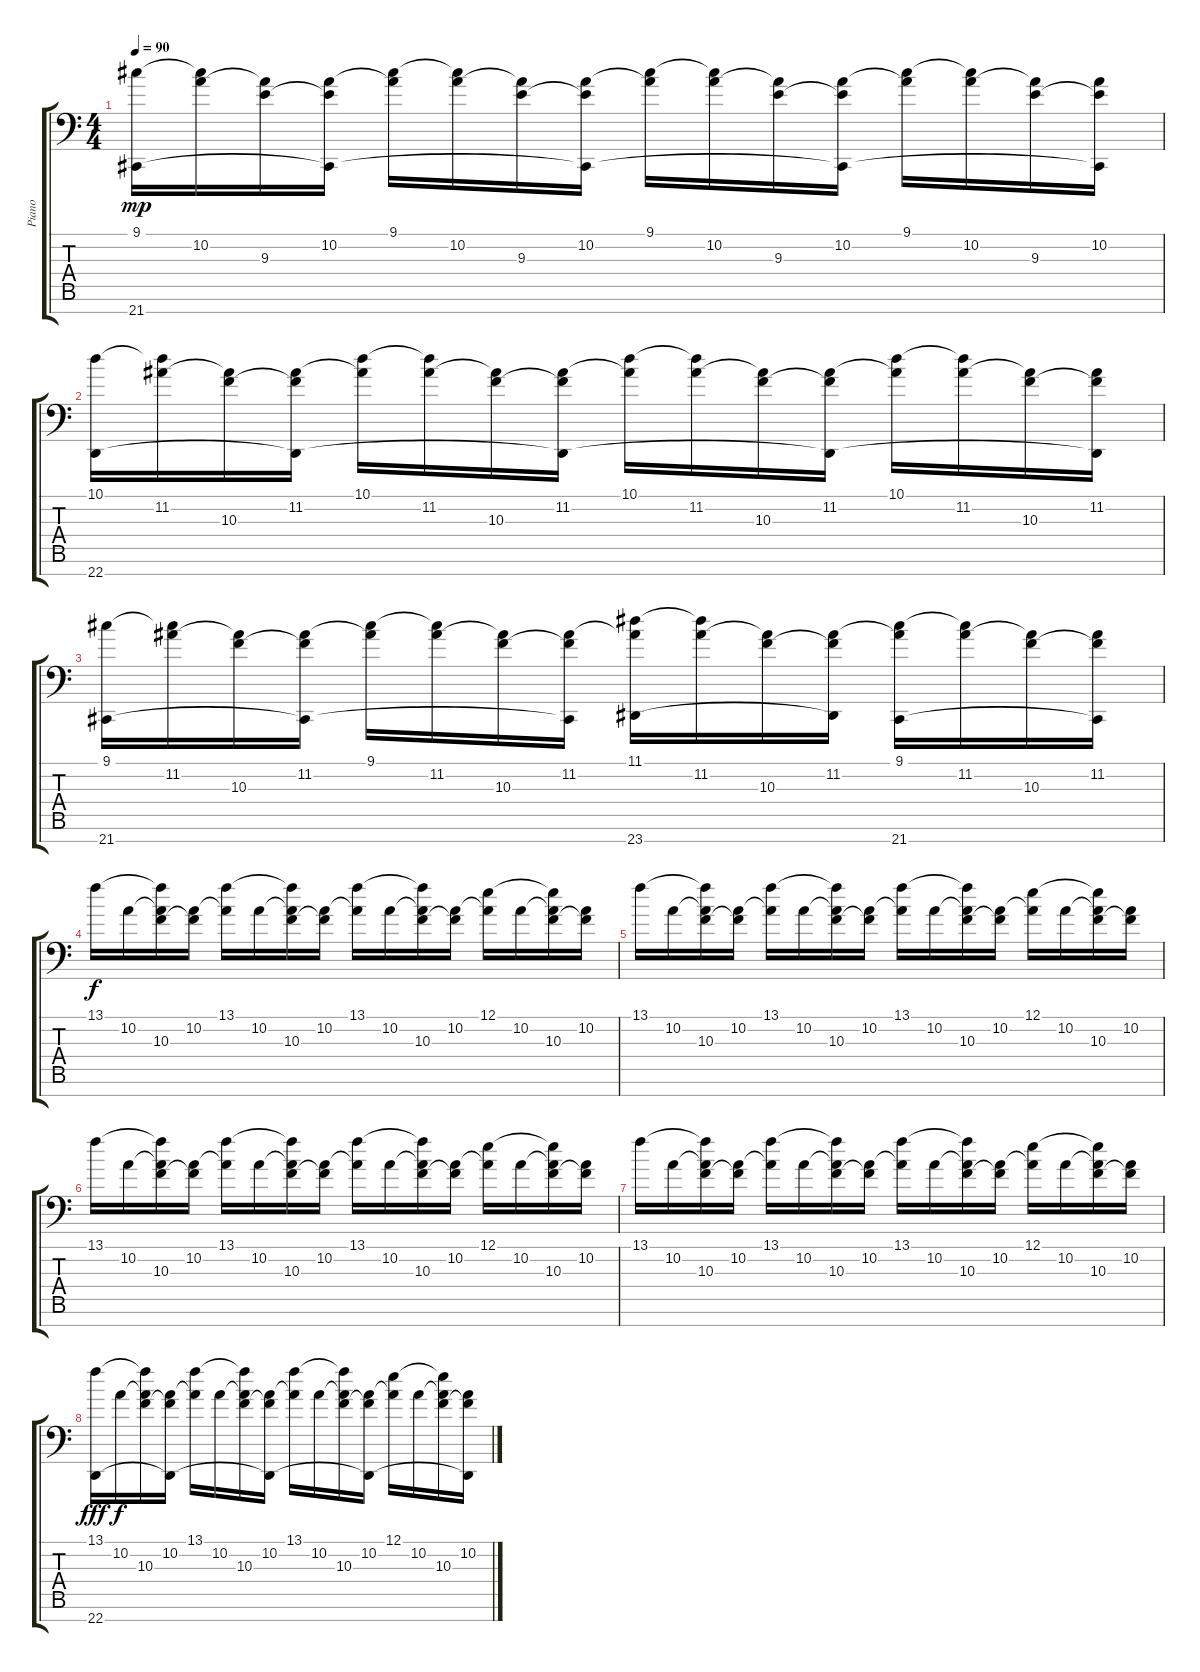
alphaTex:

\track ("Piano" "Piano") {instrument acousticgrandpiano}
\staff {score tabs}
\tuning (E4 B3 G3 D3 A2 E2 E0) {hide}
\ts (4 4)
\tempo 90
\clef f4
\ks c
(9.1 21.7).16{dy mp} (9.1{t} 10.2).16 (10.2{t} 9.3).16 (10.2 9.3{t} 21.7{t}).16 (9.1 10.2{t}).16 (9.1{t} 10.2).16 (10.2{t} 9.3).16 (10.2 9.3{t} 21.7{t}).16 (9.1 10.2{t}).16 (9.1{t} 10.2).16 (10.2{t} 9.3).16 (10.2 9.3{t} 21.7{t}).16 (9.1 10.2{t}).16 (9.1{t} 10.2).16 (10.2{t} 9.3).16 (10.2 9.3{t} 21.7{t}).16 |
(10.1 22.7).16 (10.1{t} 11.2).16 (11.2{t} 10.3).16 (11.2 10.3{t} 22.7{t}).16 (10.1 11.2{t}).16 (10.1{t} 11.2).16 (11.2{t} 10.3).16 (11.2 10.3{t} 22.7{t}).16 (10.1 11.2{t}).16 (10.1{t} 11.2).16 (11.2{t} 10.3).16 (11.2 10.3{t} 22.7{t}).16 (10.1 11.2{t}).16 (10.1{t} 11.2).16 (11.2{t} 10.3).16 (11.2 10.3{t} 22.7{t}).16 |
(9.1 21.7).16 (9.1{t} 11.2).16 (11.2{t} 10.3).16 (11.2 10.3{t} 21.7{t}).16 (9.1 11.2{t}).16 (9.1{t} 11.2).16 (11.2{t} 10.3).16 (11.2 10.3{t} 21.7{t}).16 (11.1 11.2{t} 23.7).16 (11.1{t} 11.2).16 (11.2{t} 10.3).16 (11.2 10.3{t} 23.7{t}).16 (9.1 11.2{t} 21.7).16 (9.1{t} 11.2).16 (11.2{t} 10.3).16 (11.2 10.3{t} 21.7{t}).16 |
13.1.16{dy f} 10.2.16 (13.1{t} 10.2{t} 10.3).16 (10.2 10.3{t}).16 (13.1 10.2{t}).16 10.2.16 (13.1{t} 10.2{t} 10.3).16 (10.2 10.3{t}).16 (13.1 10.2{t}).16 10.2.16 (13.1{t} 10.2{t} 10.3).16 (10.2 10.3{t}).16 (12.1 10.2{t}).16 10.2.16 (12.1{t} 10.2{t} 10.3).16 (10.2 10.3{t}).16 |
13.1.16 10.2.16 (13.1{t} 10.2{t} 10.3).16 (10.2 10.3{t}).16 (13.1 10.2{t}).16 10.2.16 (13.1{t} 10.2{t} 10.3).16 (10.2 10.3{t}).16 (13.1 10.2{t}).16 10.2.16 (13.1{t} 10.2{t} 10.3).16 (10.2 10.3{t}).16 (12.1 10.2{t}).16 10.2.16 (12.1{t} 10.2{t} 10.3).16 (10.2 10.3{t}).16 |
13.1.16 10.2.16 (13.1{t} 10.2{t} 10.3).16 (10.2 10.3{t}).16 (13.1 10.2{t}).16 10.2.16 (13.1{t} 10.2{t} 10.3).16 (10.2 10.3{t}).16 (13.1 10.2{t}).16 10.2.16 (13.1{t} 10.2{t} 10.3).16 (10.2 10.3{t}).16 (12.1 10.2{t}).16 10.2.16 (12.1{t} 10.2{t} 10.3).16 (10.2 10.3{t}).16 |
13.1.16 10.2.16 (13.1{t} 10.2{t} 10.3).16 (10.2 10.3{t}).16 (13.1 10.2{t}).16 10.2.16 (13.1{t} 10.2{t} 10.3).16 (10.2 10.3{t}).16 (13.1 10.2{t}).16 10.2.16 (13.1{t} 10.2{t} 10.3).16 (10.2 10.3{t}).16 (12.1 10.2{t}).16 10.2.16 (12.1{t} 10.2{t} 10.3).16 (10.2 10.3{t}).16 |
(13.1 22.7).16{dy fff} 10.2.16{dy f} (13.1{t} 10.2{t} 10.3).16 (10.2 10.3{t} 22.7{t}).16 (13.1 10.2{t}).16 10.2.16 (13.1{t} 10.2{t} 10.3).16 (10.2 10.3{t} 22.7{t}).16 (13.1 10.2{t}).16 10.2.16 (13.1{t} 10.2{t} 10.3).16 (10.2 10.3{t} 22.7{t}).16 (12.1 10.2{t}).16 10.2.16 (12.1{t} 10.2{t} 10.3).16 (10.2 10.3{t} 22.7{t}).16
